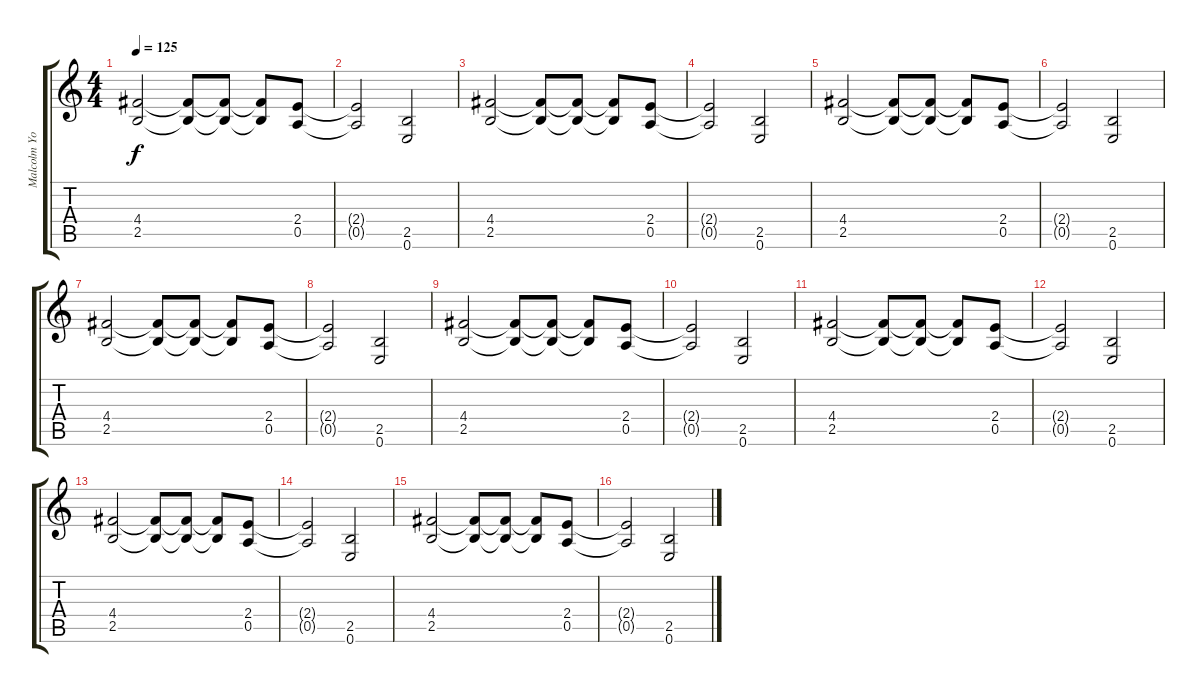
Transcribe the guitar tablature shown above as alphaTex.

\track ("Malcolm Young" "Malcolm Yo") {instrument overdrivenguitar}
\staff {score tabs}
\tuning (E4 B3 G3 D3 A2 E2) {hide}
\ts (4 4)
\tempo 125
\clef g2
\ks c
(4.4 2.5).2{dy f} (4.4{t} 2.5{t}).8 (4.4{t} 2.5{t}).8 (4.4{t} 2.5{t}).8 (2.4 0.5).8 |
(2.4{t} 0.5{t}).2 (2.5 0.6).2 |
(4.4 2.5).2 (4.4{t} 2.5{t}).8 (4.4{t} 2.5{t}).8 (4.4{t} 2.5{t}).8 (2.4 0.5).8 |
(2.4{t} 0.5{t}).2 (2.5 0.6).2 |
(4.4 2.5).2 (4.4{t} 2.5{t}).8 (4.4{t} 2.5{t}).8 (4.4{t} 2.5{t}).8 (2.4 0.5).8 |
(2.4{t} 0.5{t}).2 (2.5 0.6).2 |
(4.4 2.5).2 (4.4{t} 2.5{t}).8 (4.4{t} 2.5{t}).8 (4.4{t} 2.5{t}).8 (2.4 0.5).8 |
(2.4{t} 0.5{t}).2 (2.5 0.6).2 |
(4.4 2.5).2 (4.4{t} 2.5{t}).8 (4.4{t} 2.5{t}).8 (4.4{t} 2.5{t}).8 (2.4 0.5).8 |
(2.4{t} 0.5{t}).2 (2.5 0.6).2 |
(4.4 2.5).2 (4.4{t} 2.5{t}).8 (4.4{t} 2.5{t}).8 (4.4{t} 2.5{t}).8 (2.4 0.5).8 |
(2.4{t} 0.5{t}).2 (2.5 0.6).2 |
(4.4 2.5).2 (4.4{t} 2.5{t}).8 (4.4{t} 2.5{t}).8 (4.4{t} 2.5{t}).8 (2.4 0.5).8 |
(2.4{t} 0.5{t}).2 (2.5 0.6).2 |
(4.4 2.5).2 (4.4{t} 2.5{t}).8 (4.4{t} 2.5{t}).8 (4.4{t} 2.5{t}).8 (2.4 0.5).8 |
(2.4{t} 0.5{t}).2 (2.5 0.6).2
